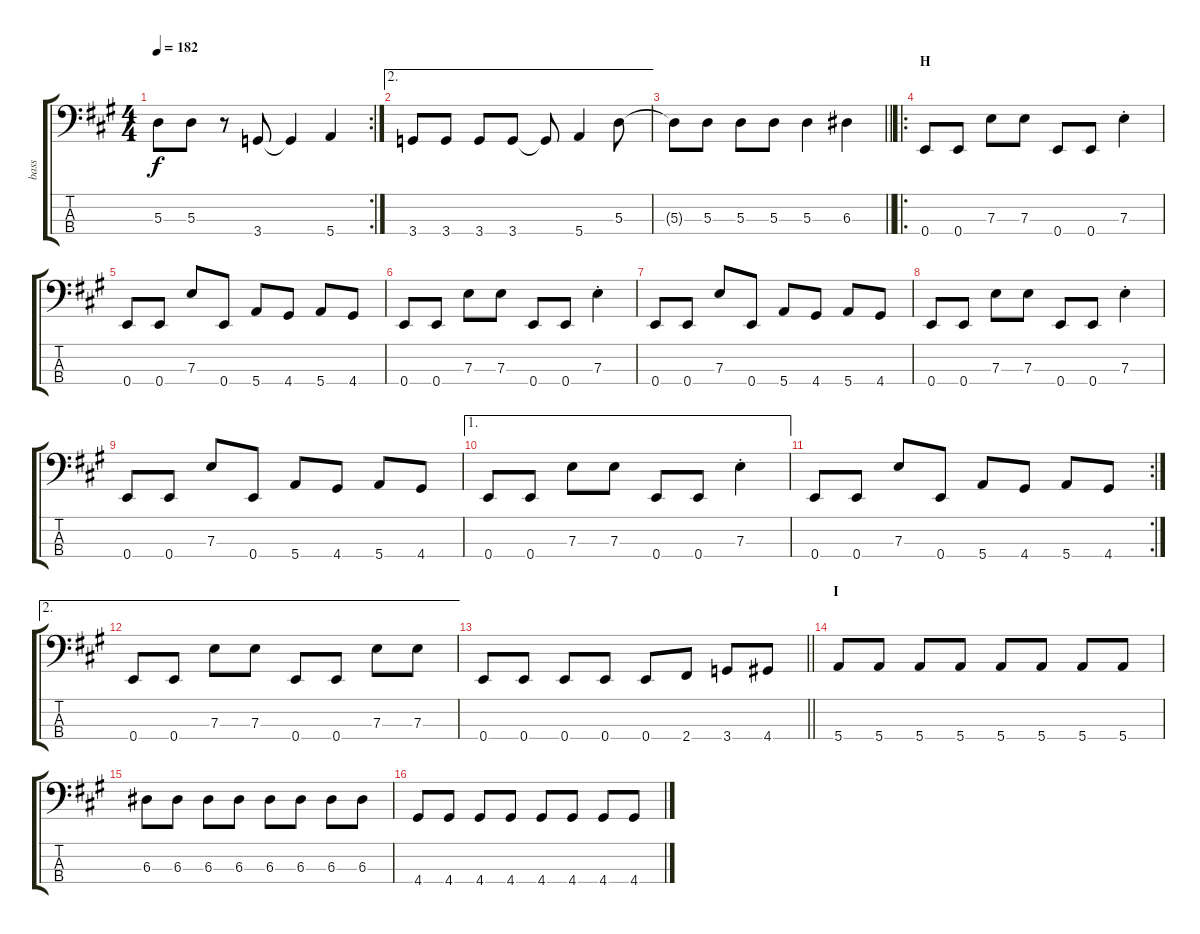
\track ("bass" "bass") {instrument electricbasspick}
\staff {score tabs}
\tuning (G2 D2 A1 E1) {hide}
\rc 2
\ts (4 4)
\tempo 182
\clef f4
\ks f#minor
5.3{t}.8{dy f} 5.3.8 r.8 3.4.8 3.4{t}.4 5.4.4 |
\ae 2
3.4.8 3.4.8 3.4.8 3.4.8 3.4{t}.8 5.4.4 5.3.8 |
\barLineRight lightlight
5.3{t}.8 5.3.8 5.3.8 5.3.8 5.3.4 6.3.4 |
\ro
\section ("" "H")
0.4.8 0.4.8 7.3.8 7.3.8 0.4.8 0.4.8 7.3{st}.4 |
0.4.8 0.4.8 7.3.8 0.4.8 5.4.8 4.4.8 5.4.8 4.4.8 |
0.4.8 0.4.8 7.3.8 7.3.8 0.4.8 0.4.8 7.3{st}.4 |
0.4.8 0.4.8 7.3.8 0.4.8 5.4.8 4.4.8 5.4.8 4.4.8 |
0.4.8 0.4.8 7.3.8 7.3.8 0.4.8 0.4.8 7.3{st}.4 |
0.4.8 0.4.8 7.3.8 0.4.8 5.4.8 4.4.8 5.4.8 4.4.8 |
\ae 1
0.4.8 0.4.8 7.3.8 7.3.8 0.4.8 0.4.8 7.3{st}.4 |
\rc 2
0.4.8 0.4.8 7.3.8 0.4.8 5.4.8 4.4.8 5.4.8 4.4.8 |
\ae 2
0.4.8 0.4.8 7.3.8 7.3.8 0.4.8 0.4.8 7.3.8 7.3.8 |
\barLineRight lightlight
0.4.8 0.4.8 0.4.8 0.4.8 0.4.8 2.4.8 3.4.8 4.4.8 |
\section ("" "I")
5.4.8 5.4.8 5.4.8 5.4.8 5.4.8 5.4.8 5.4.8 5.4.8 |
6.3.8 6.3.8 6.3.8 6.3.8 6.3.8 6.3.8 6.3.8 6.3.8 |
4.4.8 4.4.8 4.4.8 4.4.8 4.4.8 4.4.8 4.4.8 4.4.8
